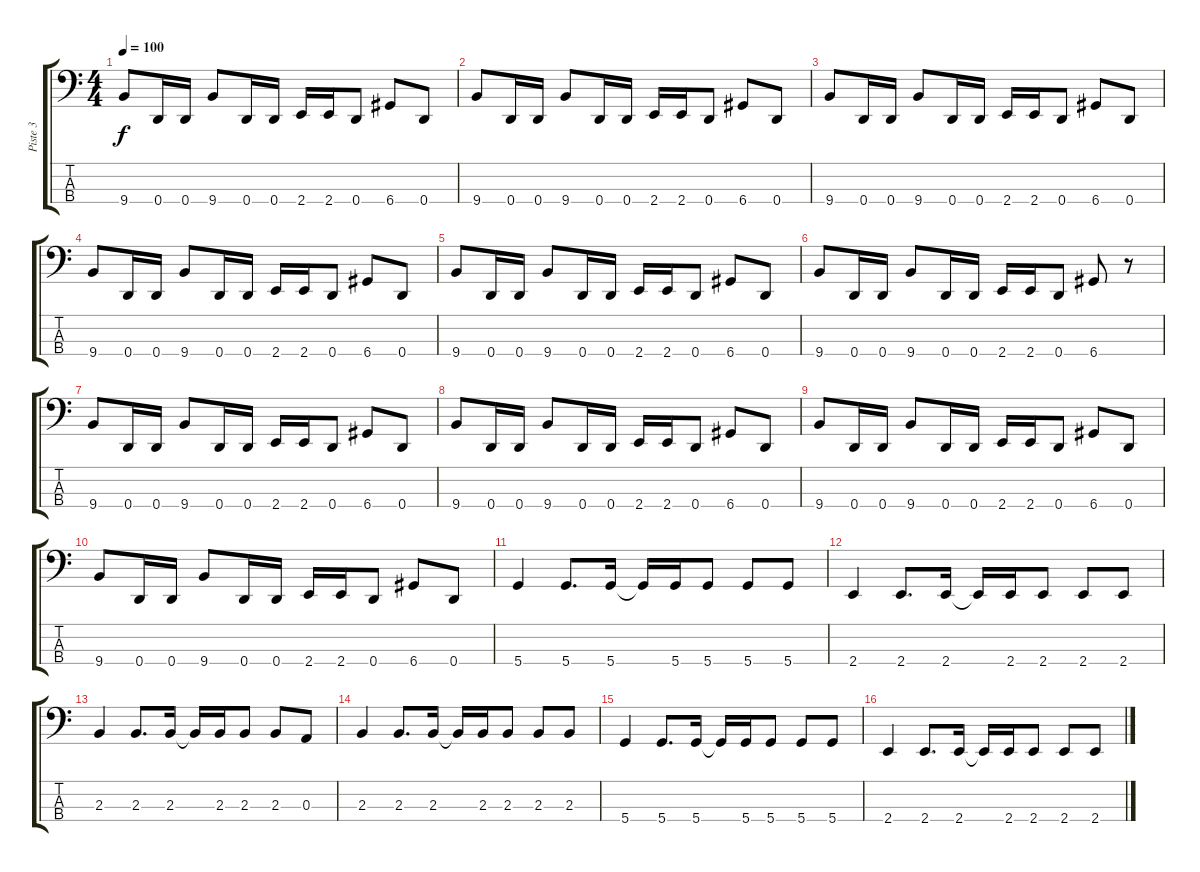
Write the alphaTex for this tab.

\track ("Piste 3" "Piste 3") {instrument electricbassfinger}
\staff {score tabs}
\tuning (G2 D2 A1 D1) {hide}
\ts (4 4)
\tempo 100
\clef f4
\ks c
9.4.8{dy f} 0.4.16 0.4.16 9.4.8 0.4.16 0.4.16 2.4.16 2.4.16 0.4.8 6.4.8 0.4.8 |
9.4.8 0.4.16 0.4.16 9.4.8 0.4.16 0.4.16 2.4.16 2.4.16 0.4.8 6.4.8 0.4.8 |
9.4.8 0.4.16 0.4.16 9.4.8 0.4.16 0.4.16 2.4.16 2.4.16 0.4.8 6.4.8 0.4.8 |
9.4.8 0.4.16 0.4.16 9.4.8 0.4.16 0.4.16 2.4.16 2.4.16 0.4.8 6.4.8 0.4.8 |
9.4.8 0.4.16 0.4.16 9.4.8 0.4.16 0.4.16 2.4.16 2.4.16 0.4.8 6.4.8 0.4.8 |
9.4.8 0.4.16 0.4.16 9.4.8 0.4.16 0.4.16 2.4.16 2.4.16 0.4.8 6.4.8 r.8 |
9.4.8 0.4.16 0.4.16 9.4.8 0.4.16 0.4.16 2.4.16 2.4.16 0.4.8 6.4.8 0.4.8 |
9.4.8 0.4.16 0.4.16 9.4.8 0.4.16 0.4.16 2.4.16 2.4.16 0.4.8 6.4.8 0.4.8 |
9.4.8 0.4.16 0.4.16 9.4.8 0.4.16 0.4.16 2.4.16 2.4.16 0.4.8 6.4.8 0.4.8 |
9.4.8 0.4.16 0.4.16 9.4.8 0.4.16 0.4.16 2.4.16 2.4.16 0.4.8 6.4.8 0.4.8 |
5.4.4 5.4.8{d} 5.4.16 5.4{t}.16 5.4.16 5.4.8 5.4.8 5.4.8 |
2.4.4 2.4.8{d} 2.4.16 2.4{t}.16 2.4.16 2.4.8 2.4.8 2.4.8 |
2.3.4 2.3.8{d} 2.3.16 2.3{t}.16 2.3.16 2.3.8 2.3.8 0.3.8 |
2.3.4 2.3.8{d} 2.3.16 2.3{t}.16 2.3.16 2.3.8 2.3.8 2.3.8 |
5.4.4 5.4.8{d} 5.4.16 5.4{t}.16 5.4.16 5.4.8 5.4.8 5.4.8 |
2.4.4 2.4.8{d} 2.4.16 2.4{t}.16 2.4.16 2.4.8 2.4.8 2.4.8
